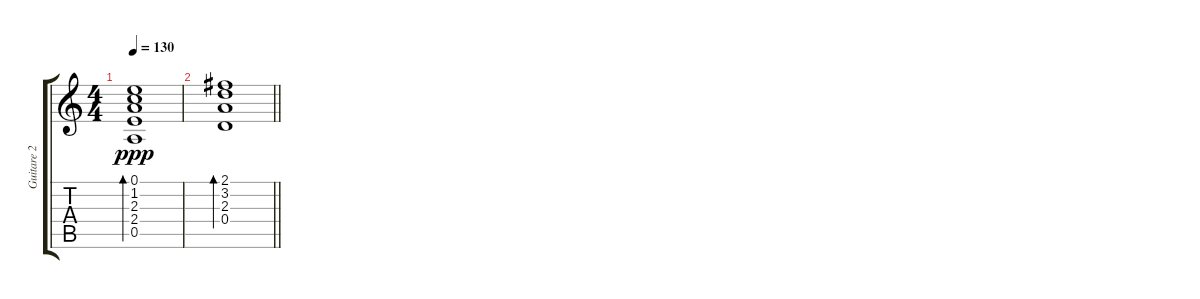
\track ("Guitare 2" "Guitare 2") {instrument acousticguitarsteel}
\staff {score tabs}
\tuning (E4 B3 G3 D3 A2 E2) {hide}
\ts (4 4)
\tempo 130
\clef g2
\ks c
(0.1 1.2 2.3 2.4 0.5).1{bd 120 dy ppp} |
\barLineRight lightlight
(2.1 3.2 2.3 0.4).1{bd 120}
